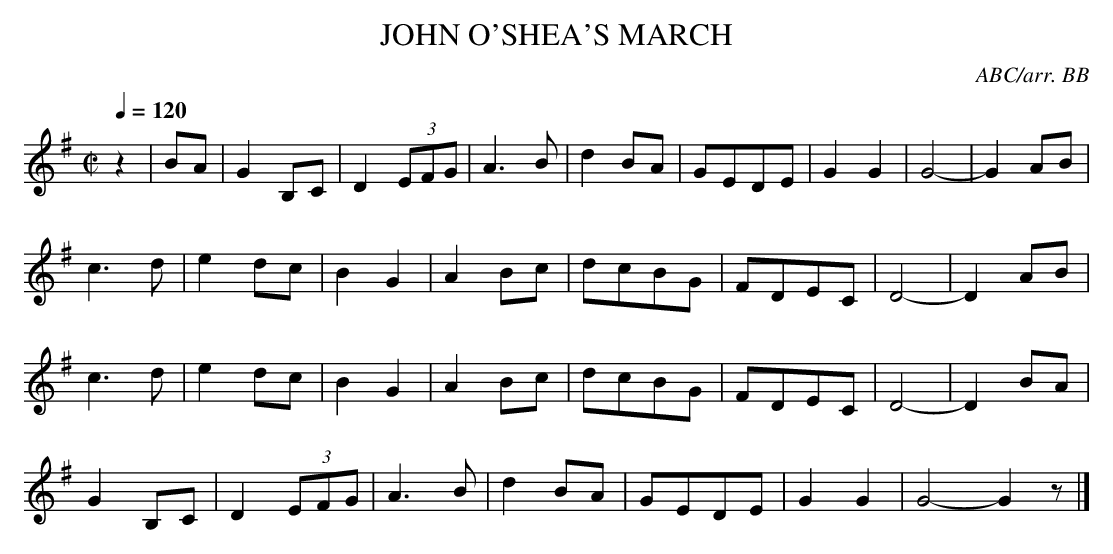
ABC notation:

X:1
T:JOHN O'SHEA'S MARCH
C:ABC/arr. BB
Q:1/4=120
L:1/8
M:C|
K:G
z2|BA|G2B,C|D2 (3EFG|A3B|d2BA|GEDE|G2G2|G4-|G2AB|
c3d|e2dc|B2G2|A2Bc|dcBG|FDEC|D4-|D2AB|
c3d|e2dc|B2G2|A2Bc|dcBG|FDEC|D4-|D2BA|
G2B,C|D2 (3EFG|A3B|d2BA|GEDE|G2G2|G4-G2z|]
